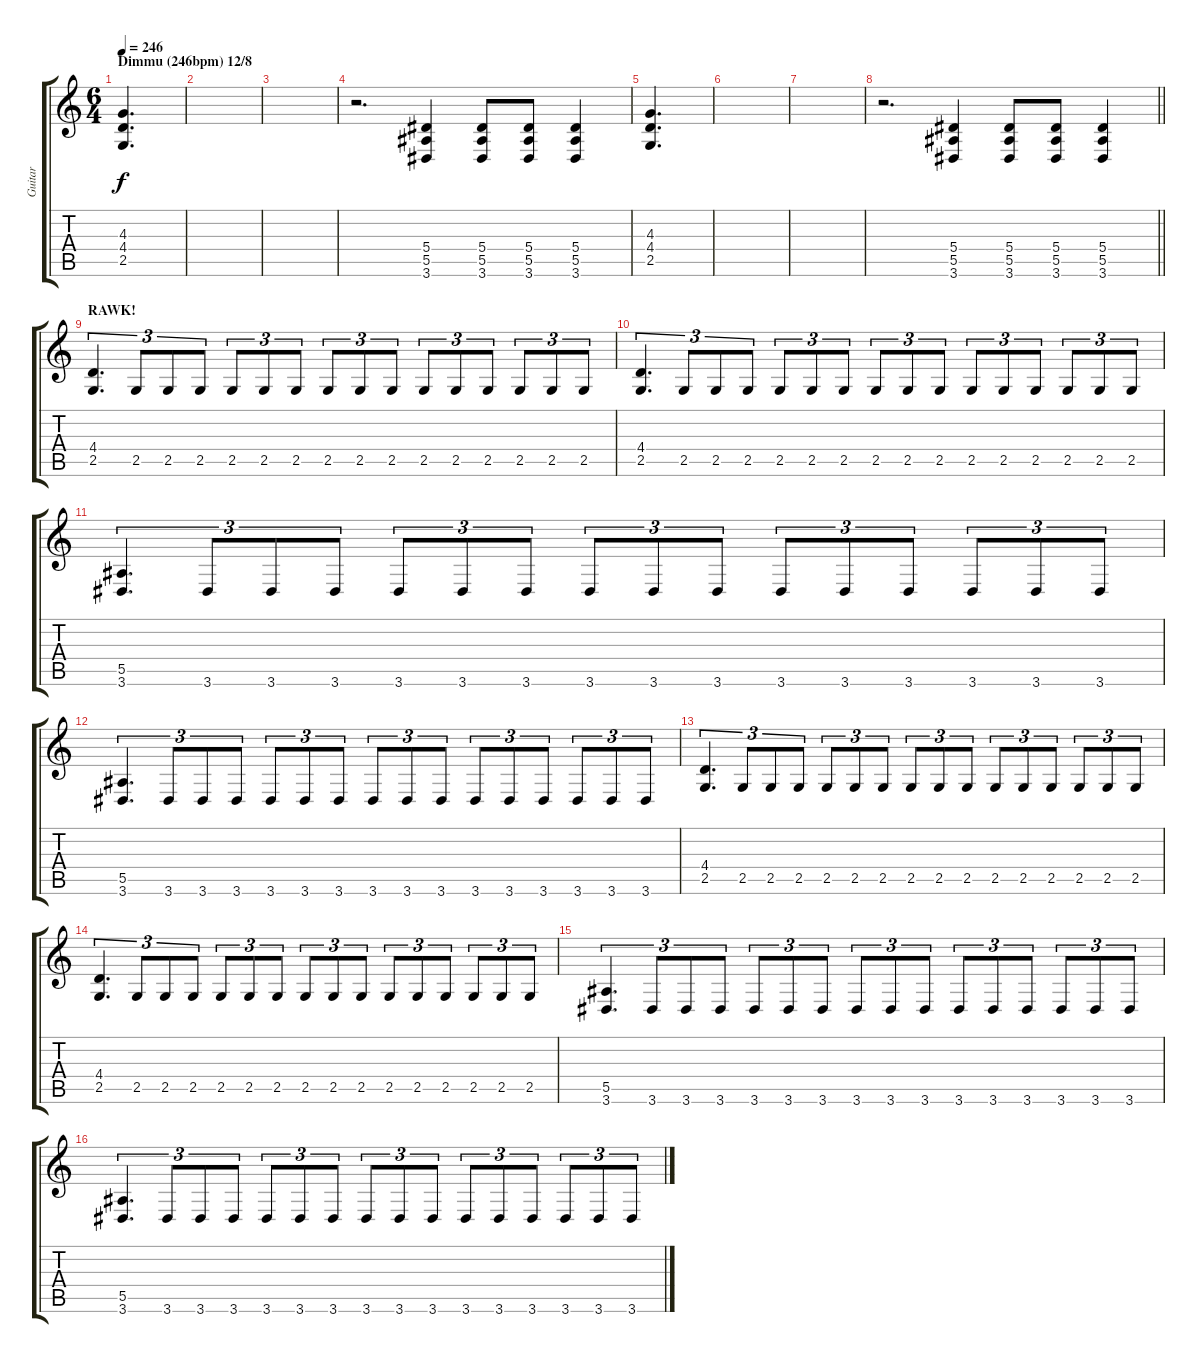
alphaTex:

\track ("Guitar" "Guitar") {instrument distortionguitar}
\staff {score tabs}
\tuning (C4 G3 Eb3 Bb2 F2 C2) {hide}
\ts (6 4)
\section ("" "Dimmu (246bpm) 12/8")
\tempo 246
\clef g2
\ks c
(4.3 4.4 2.5).4{d dy f} |
|
|
r.2{d} (5.4 5.5 3.6).4 (5.4 5.5 3.6).8 (5.4 5.5 3.6).8 (5.4 5.5 3.6).4 |
(4.3 4.4 2.5).4{d} |
|
|
\barLineRight lightlight
r.2{d} (5.4 5.5 3.6).4 (5.4 5.5 3.6).8 (5.4 5.5 3.6).8 (5.4 5.5 3.6).4 |
\section ("" "RAWK!")
(4.4 2.5).4{d tu (3 2)} 2.5.8{tu (3 2)} 2.5.8{tu (3 2)} 2.5.8{tu (3 2)} 2.5.8{tu (3 2)} 2.5.8{tu (3 2)} 2.5.8{tu (3 2)} 2.5.8{tu (3 2)} 2.5.8{tu (3 2)} 2.5.8{tu (3 2)} 2.5.8{tu (3 2)} 2.5.8{tu (3 2)} 2.5.8{tu (3 2)} 2.5.8{tu (3 2)} 2.5.8{tu (3 2)} 2.5.8{tu (3 2)} |
(4.4 2.5).4{d tu (3 2)} 2.5.8{tu (3 2)} 2.5.8{tu (3 2)} 2.5.8{tu (3 2)} 2.5.8{tu (3 2)} 2.5.8{tu (3 2)} 2.5.8{tu (3 2)} 2.5.8{tu (3 2)} 2.5.8{tu (3 2)} 2.5.8{tu (3 2)} 2.5.8{tu (3 2)} 2.5.8{tu (3 2)} 2.5.8{tu (3 2)} 2.5.8{tu (3 2)} 2.5.8{tu (3 2)} 2.5.8{tu (3 2)} |
(5.5 3.6).4{d tu (3 2)} 3.6.8{tu (3 2)} 3.6.8{tu (3 2)} 3.6.8{tu (3 2)} 3.6.8{tu (3 2)} 3.6.8{tu (3 2)} 3.6.8{tu (3 2)} 3.6.8{tu (3 2)} 3.6.8{tu (3 2)} 3.6.8{tu (3 2)} 3.6.8{tu (3 2)} 3.6.8{tu (3 2)} 3.6.8{tu (3 2)} 3.6.8{tu (3 2)} 3.6.8{tu (3 2)} 3.6.8{tu (3 2)} |
(5.5 3.6).4{d tu (3 2)} 3.6.8{tu (3 2)} 3.6.8{tu (3 2)} 3.6.8{tu (3 2)} 3.6.8{tu (3 2)} 3.6.8{tu (3 2)} 3.6.8{tu (3 2)} 3.6.8{tu (3 2)} 3.6.8{tu (3 2)} 3.6.8{tu (3 2)} 3.6.8{tu (3 2)} 3.6.8{tu (3 2)} 3.6.8{tu (3 2)} 3.6.8{tu (3 2)} 3.6.8{tu (3 2)} 3.6.8{tu (3 2)} |
(4.4 2.5).4{d tu (3 2)} 2.5.8{tu (3 2)} 2.5.8{tu (3 2)} 2.5.8{tu (3 2)} 2.5.8{tu (3 2)} 2.5.8{tu (3 2)} 2.5.8{tu (3 2)} 2.5.8{tu (3 2)} 2.5.8{tu (3 2)} 2.5.8{tu (3 2)} 2.5.8{tu (3 2)} 2.5.8{tu (3 2)} 2.5.8{tu (3 2)} 2.5.8{tu (3 2)} 2.5.8{tu (3 2)} 2.5.8{tu (3 2)} |
(4.4 2.5).4{d tu (3 2)} 2.5.8{tu (3 2)} 2.5.8{tu (3 2)} 2.5.8{tu (3 2)} 2.5.8{tu (3 2)} 2.5.8{tu (3 2)} 2.5.8{tu (3 2)} 2.5.8{tu (3 2)} 2.5.8{tu (3 2)} 2.5.8{tu (3 2)} 2.5.8{tu (3 2)} 2.5.8{tu (3 2)} 2.5.8{tu (3 2)} 2.5.8{tu (3 2)} 2.5.8{tu (3 2)} 2.5.8{tu (3 2)} |
(5.5 3.6).4{d tu (3 2)} 3.6.8{tu (3 2)} 3.6.8{tu (3 2)} 3.6.8{tu (3 2)} 3.6.8{tu (3 2)} 3.6.8{tu (3 2)} 3.6.8{tu (3 2)} 3.6.8{tu (3 2)} 3.6.8{tu (3 2)} 3.6.8{tu (3 2)} 3.6.8{tu (3 2)} 3.6.8{tu (3 2)} 3.6.8{tu (3 2)} 3.6.8{tu (3 2)} 3.6.8{tu (3 2)} 3.6.8{tu (3 2)} |
(5.5 3.6).4{d tu (3 2)} 3.6.8{tu (3 2)} 3.6.8{tu (3 2)} 3.6.8{tu (3 2)} 3.6.8{tu (3 2)} 3.6.8{tu (3 2)} 3.6.8{tu (3 2)} 3.6.8{tu (3 2)} 3.6.8{tu (3 2)} 3.6.8{tu (3 2)} 3.6.8{tu (3 2)} 3.6.8{tu (3 2)} 3.6.8{tu (3 2)} 3.6.8{tu (3 2)} 3.6.8{tu (3 2)} 3.6.8{tu (3 2)}
